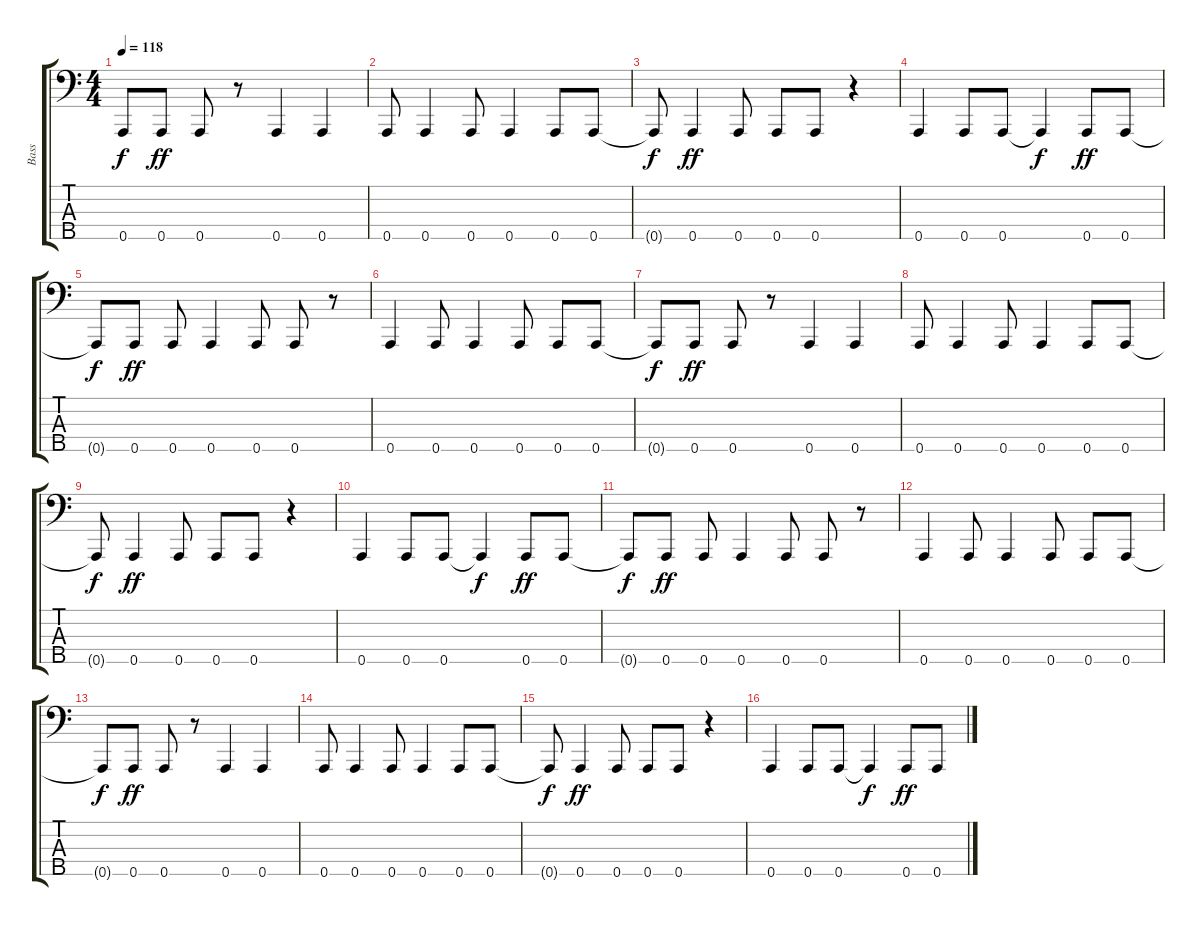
\track ("Bass" "Bass") {instrument electricbassfinger}
\staff {score tabs}
\tuning (G2 D2 A1 E1 A0) {hide}
\ts (4 4)
\tempo 118
\clef f4
\ks c
0.5{t}.8{dy f} 0.5.8{dy ff} 0.5.8 r.8 0.5.4 0.5.4 |
0.5.8 0.5.4 0.5.8 0.5.4 0.5.8 0.5.8 |
0.5{t}.8{dy f} 0.5.4{dy ff} 0.5.8 0.5.8 0.5.8 r.4 |
0.5.4 0.5.8 0.5.8 0.5{t}.4{dy f} 0.5.8{dy ff} 0.5.8 |
0.5{t}.8{dy f} 0.5.8{dy ff} 0.5.8 0.5.4 0.5.8 0.5.8 r.8 |
0.5.4 0.5.8 0.5.4 0.5.8 0.5.8 0.5.8 |
0.5{t}.8{dy f} 0.5.8{dy ff} 0.5.8 r.8 0.5.4 0.5.4 |
0.5.8 0.5.4 0.5.8 0.5.4 0.5.8 0.5.8 |
0.5{t}.8{dy f} 0.5.4{dy ff} 0.5.8 0.5.8 0.5.8 r.4 |
0.5.4 0.5.8 0.5.8 0.5{t}.4{dy f} 0.5.8{dy ff} 0.5.8 |
0.5{t}.8{dy f} 0.5.8{dy ff} 0.5.8 0.5.4 0.5.8 0.5.8 r.8 |
0.5.4 0.5.8 0.5.4 0.5.8 0.5.8 0.5.8 |
0.5{t}.8{dy f} 0.5.8{dy ff} 0.5.8 r.8 0.5.4 0.5.4 |
0.5.8 0.5.4 0.5.8 0.5.4 0.5.8 0.5.8 |
0.5{t}.8{dy f} 0.5.4{dy ff} 0.5.8 0.5.8 0.5.8 r.4 |
0.5.4 0.5.8 0.5.8 0.5{t}.4{dy f} 0.5.8{dy ff} 0.5.8
